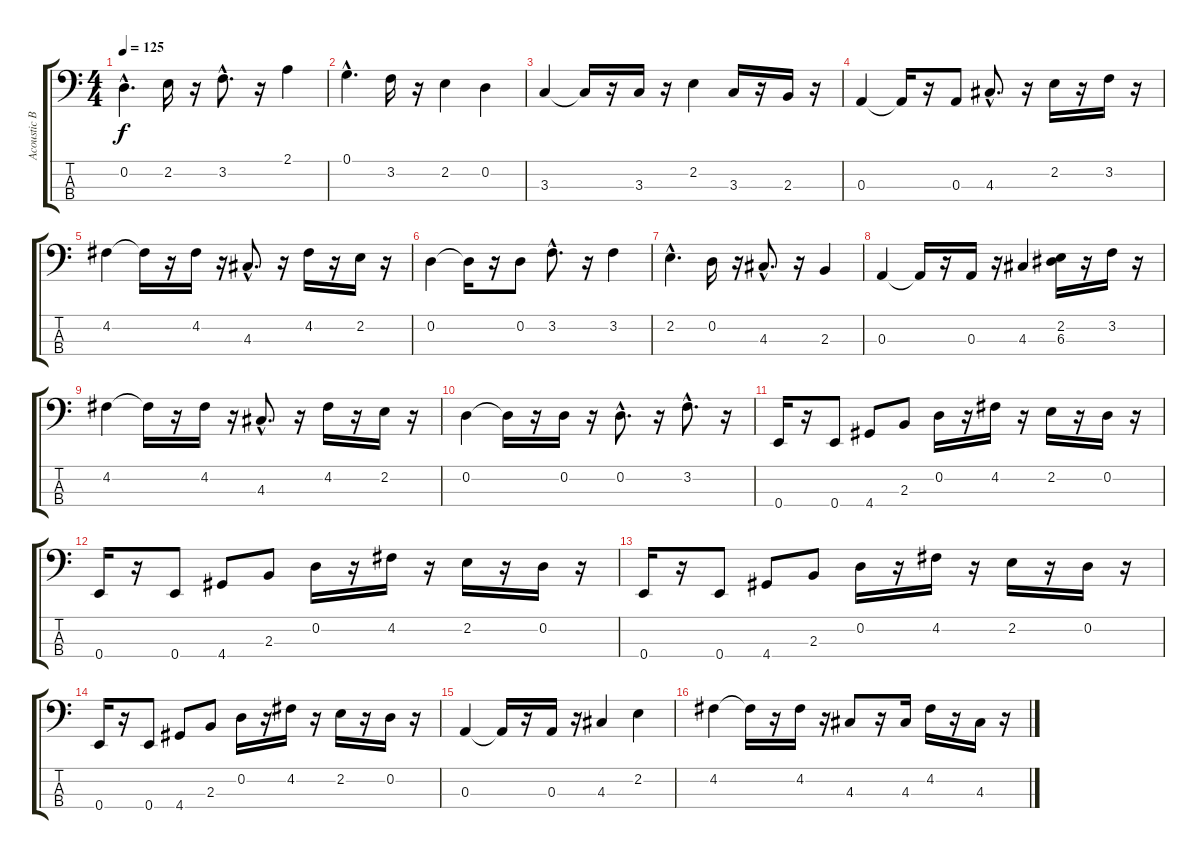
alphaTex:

\track ("Acoustic Bass " "Acoustic B") {instrument acousticbass}
\staff {score tabs}
\tuning (G2 D2 A1 E1) {hide}
\ts (4 4)
\tempo 125
\clef f4
\ks c
0.2{hac}.4{d dy f} 2.2.16 r.16 3.2{hac}.8{d} r.16 2.1.4 |
0.1{hac}.4{d} 3.2.16 r.16 2.2.4 0.2.4 |
3.3.4 3.3{t}.16 r.16 3.3.16 r.16 2.2.4 3.3.16 r.16 2.3.16 r.16 |
0.3.4 0.3{t}.16 r.16 0.3.8 4.3{hac}.8{d} r.16 2.2.16 r.16 3.2.16 r.16 |
4.2.4 4.2{t}.16 r.16 4.2.16 r.16 4.3{hac}.8{d} r.16 4.2.16 r.16 2.2.16 r.16 |
0.2.4 0.2{t}.16 r.16 0.2.8 3.2{hac}.8{d} r.16 3.2.4 |
2.2{hac}.4{d} 0.2.16 r.16 4.3{hac}.8{d} r.16 2.3.4 |
0.3.4 0.3{t}.16 r.16 0.3.16 r.16 4.3.4 (2.2 6.3).16 r.16 3.2.16 r.16 |
4.2.4 4.2{t}.16 r.16 4.2.16 r.16 4.3{hac}.8{d} r.16 4.2.16 r.16 2.2.16 r.16 |
0.2.4 0.2{t}.16 r.16 0.2.16 r.16 0.2{hac}.8{d} r.16 3.2{hac}.8{d} r.16 |
0.4.16 r.16 0.4.8 4.4.8 2.3.8 0.2.16 r.16 4.2.16 r.16 2.2.16 r.16 0.2.16 r.16 |
0.4.16 r.16 0.4.8 4.4.8 2.3.8 0.2.16 r.16 4.2.16 r.16 2.2.16 r.16 0.2.16 r.16 |
0.4.16 r.16 0.4.8 4.4.8 2.3.8 0.2.16 r.16 4.2.16 r.16 2.2.16 r.16 0.2.16 r.16 |
0.4.16 r.16 0.4.8 4.4.8 2.3.8 0.2.16 r.16 4.2.16 r.16 2.2.16 r.16 0.2.16 r.16 |
0.3.4 0.3{t}.16 r.16 0.3.16 r.16 4.3.4 2.2.4 |
4.2.4 4.2{t}.16 r.16 4.2.16 r.16 4.3.8 r.16 4.3.16 4.2.16 r.16 4.3.16 r.16
